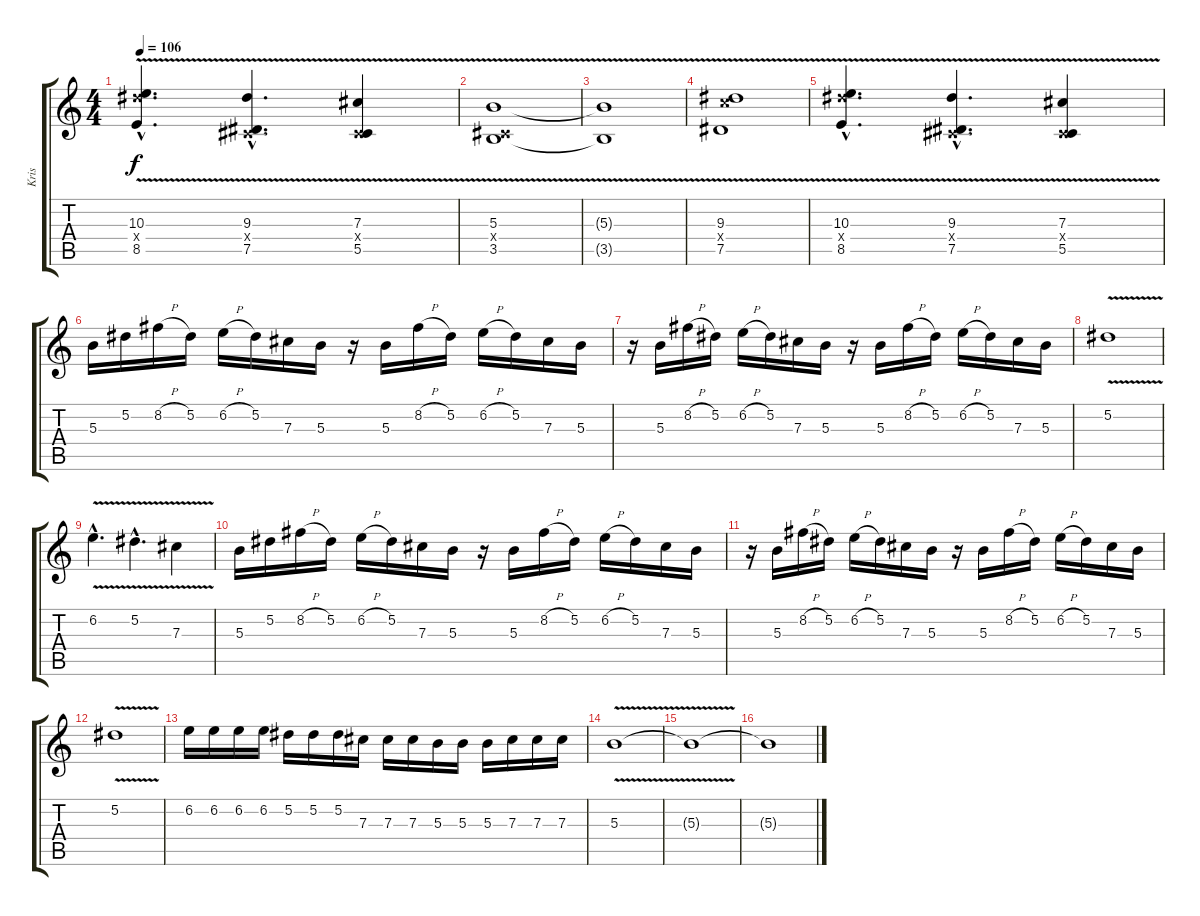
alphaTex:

\track ("Kris" "Kris") {instrument distortionguitar}
\staff {score tabs}
\tuning (Eb4 Bb3 Gb3 Db3 Ab2 Db2) {hide}
\ts (4 4)
\tempo 106
\clef g2
\ks c
(10.3{hac} 14.4{hac x} 8.5{v hac}).4{d dy f} (9.3{hac} 0.4{hac x} 7.5{v hac}).4{d} (7.3 0.4{x} 5.5{v}).4 |
(5.3{v} 0.4{x} 3.5{v}).1 |
(5.3{t} 3.5{t}).1 |
(9.3{v} 11.4{x} 7.5{v}).1 |
(10.3{hac} 14.4{hac x} 8.5{v hac}).4{d} (9.3{hac} 0.4{hac x} 7.5{v hac}).4{d} (7.3 0.4{x} 5.5{v}).4 |
5.3.16 5.2.16 8.2{h}.16 5.2.16 6.2{h}.16 5.2.16 7.3.16 5.3.16 r.16 5.3.16 8.2{h}.16 5.2.16 6.2{h}.16 5.2.16 7.3.16 5.3.16 |
r.16 5.3.16 8.2{h}.16 5.2.16 6.2{h}.16 5.2.16 7.3.16 5.3.16 r.16 5.3.16 8.2{h}.16 5.2.16 6.2{h}.16 5.2.16 7.3.16 5.3.16 |
5.2{v}.1 |
6.2{v hac}.4{d} 5.2{v hac}.4{d} 7.3{v}.4 |
5.3.16 5.2.16 8.2{h}.16 5.2.16 6.2{h}.16 5.2.16 7.3.16 5.3.16 r.16 5.3.16 8.2{h}.16 5.2.16 6.2{h}.16 5.2.16 7.3.16 5.3.16 |
r.16 5.3.16 8.2{h}.16 5.2.16 6.2{h}.16 5.2.16 7.3.16 5.3.16 r.16 5.3.16 8.2{h}.16 5.2.16 6.2{h}.16 5.2.16 7.3.16 5.3.16 |
5.2{v}.1 |
6.2.16 6.2.16 6.2.16 6.2.16 5.2.16 5.2.16 5.2.16 7.3.16 7.3.16 7.3.16 5.3.16 5.3.16 5.3.16 7.3.16 7.3.16 7.3.16 |
5.3{v}.1{volume 2} |
5.3{t}.1 |
5.3{t}.1
